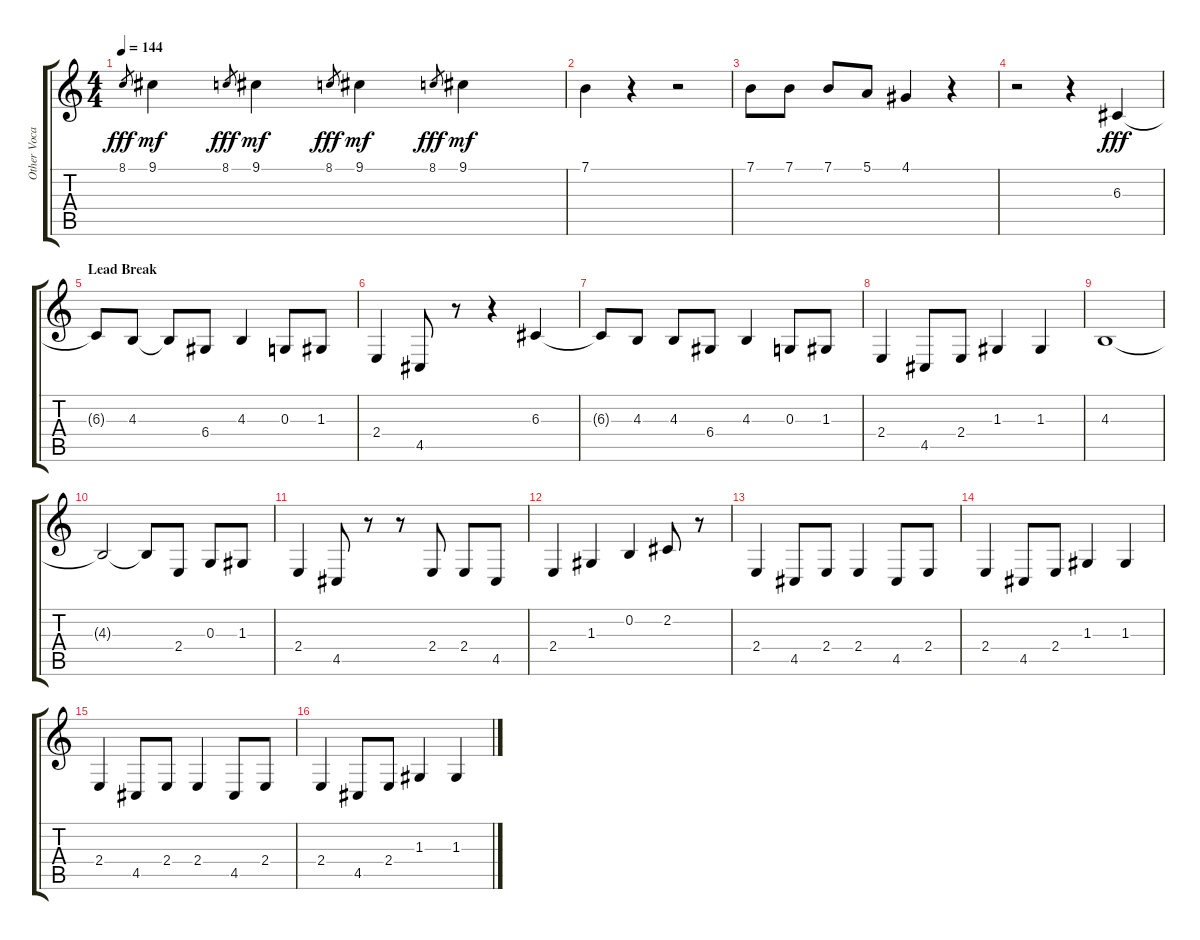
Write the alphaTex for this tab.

\track ("Other Vocals" "Other Voca") {instrument altosax}
\staff {score tabs}
\tuning (E4 B3 G3 D3 A2 E2) {hide}
\ts (4 4)
\tempo 144
\clef g2
\ks c
8.1.8{gr dy fff} 9.1.4{dy mf} 8.1.8{gr dy fff} 9.1.4{dy mf} 8.1.8{gr dy fff} 9.1.4{dy mf} 8.1.8{gr dy fff} 9.1.4{dy mf} |
7.1.4 r.4 r.2 |
7.1.8 7.1.8 7.1.8 5.1.8 4.1.4 r.4 |
r.2 r.4 6.3.4{dy fff} |
\section ("" "Lead Break")
6.3{t}.8 4.3.8 4.3{t}.8 6.4.8 4.3.4 0.3.8 1.3.8 |
2.4.4 4.5.8 r.8 r.4 6.3.4 |
6.3{t}.8 4.3.8 4.3.8 6.4.8 4.3.4 0.3.8 1.3.8 |
2.4.4 4.5.8 2.4.8 1.3.4 1.3.4 |
4.3.1 |
4.3{t}.2 4.3{t}.8 2.4.8 0.3.8 1.3.8 |
2.4.4 4.5.8 r.8 r.8 2.4.8 2.4.8 4.5.8 |
2.4.4 1.3.4 0.2.4 2.2.8 r.8 |
2.4.4 4.5.8 2.4.8 2.4.4 4.5.8 2.4.8 |
2.4.4 4.5.8 2.4.8 1.3.4 1.3.4 |
2.4.4 4.5.8 2.4.8 2.4.4 4.5.8 2.4.8 |
2.4.4 4.5.8 2.4.8 1.3.4 1.3.4
